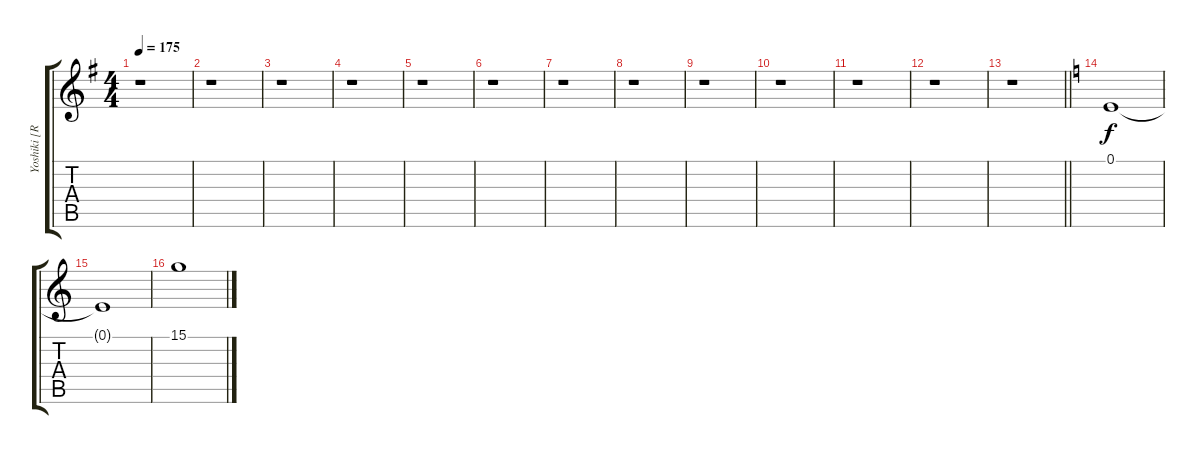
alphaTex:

\track ("Yoshiki [R]" "Yoshiki [R") {instrument acousticgrandpiano}
\staff {score tabs}
\tuning (E4 B3 G3 D3 A2 E2) {hide}
\ts (4 4)
\tempo 175
\clef g2
\ks g
r.1{dy f} |
r.1 |
r.1 |
r.1 |
r.1 |
r.1 |
r.1 |
r.1 |
r.1 |
r.1 |
r.1 |
r.1 |
\barLineRight lightlight
r.1 |
\ks c
0.1.1{instrument synthstrings1} |
0.1{t}.1 |
15.1.1
